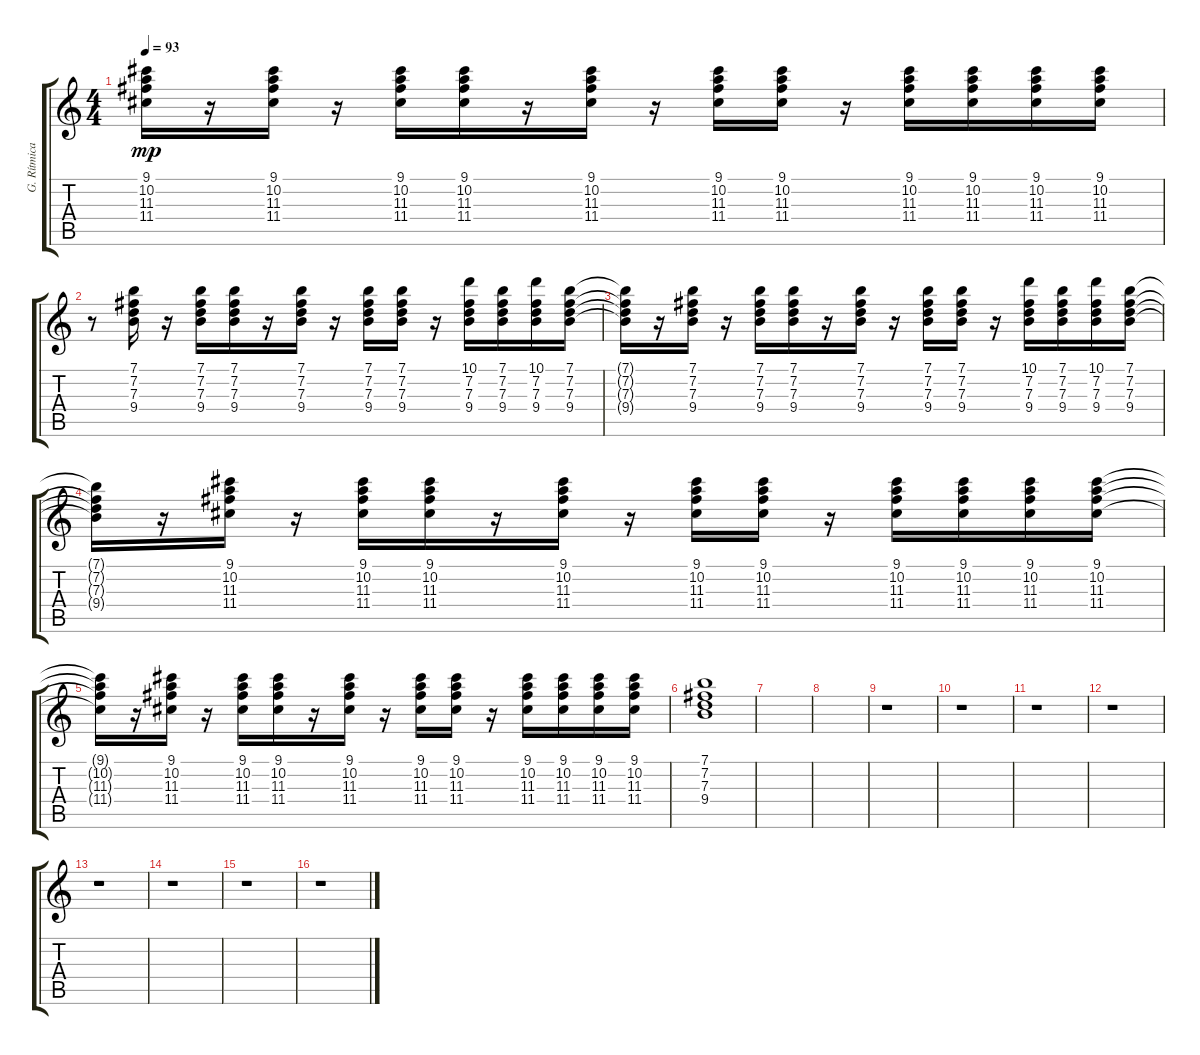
\track ("G. Rítmica Limpia" "G. Rítmica") {instrument electricguitarclean}
\staff {score tabs}
\tuning (E4 B3 G3 D3 A2 E2) {hide}
\ts (4 4)
\tempo 93
\clef g2
\ks c
(9.1{t} 10.2{t} 11.3{t} 11.4{t}).16{dy mp} r.16 (9.1 10.2 11.3 11.4).16 r.16 (9.1 10.2 11.3 11.4).16 (9.1 10.2 11.3 11.4).16 r.16 (9.1 10.2 11.3 11.4).16 r.16 (9.1 10.2 11.3 11.4).16 (9.1 10.2 11.3 11.4).16 r.16 (9.1 10.2 11.3 11.4).16 (9.1 10.2 11.3 11.4).16 (9.1 10.2 11.3 11.4).16 (9.1 10.2 11.3 11.4).16 |
r.8 (7.1 7.2 7.3 9.4).16 r.16 (7.1 7.2 7.3 9.4).16 (7.1 7.2 7.3 9.4).16 r.16 (7.1 7.2 7.3 9.4).16 r.16 (7.1 7.2 7.3 9.4).16 (7.1 7.2 7.3 9.4).16 r.16 (10.1 7.2 7.3 9.4).16 (7.1 7.2 7.3 9.4).16 (10.1 7.2 7.3 9.4).16 (7.1 7.2 7.3 9.4).16 |
(7.1{t} 7.2{t} 7.3{t} 9.4{t}).16 r.16 (7.1 7.2 7.3 9.4).16 r.16 (7.1 7.2 7.3 9.4).16 (7.1 7.2 7.3 9.4).16 r.16 (7.1 7.2 7.3 9.4).16 r.16 (7.1 7.2 7.3 9.4).16 (7.1 7.2 7.3 9.4).16 r.16 (10.1 7.2 7.3 9.4).16 (7.1 7.2 7.3 9.4).16 (10.1 7.2 7.3 9.4).16 (7.1 7.2 7.3 9.4).16 |
(7.1{t} 7.2{t} 7.3{t} 9.4{t}).16 r.16 (9.1 10.2 11.3 11.4).16 r.16 (9.1 10.2 11.3 11.4).16 (9.1 10.2 11.3 11.4).16 r.16 (9.1 10.2 11.3 11.4).16 r.16 (9.1 10.2 11.3 11.4).16 (9.1 10.2 11.3 11.4).16 r.16 (9.1 10.2 11.3 11.4).16 (9.1 10.2 11.3 11.4).16 (9.1 10.2 11.3 11.4).16 (9.1 10.2 11.3 11.4).16 |
(9.1{t} 10.2{t} 11.3{t} 11.4{t}).16 r.16 (9.1 10.2 11.3 11.4).16 r.16 (9.1 10.2 11.3 11.4).16 (9.1 10.2 11.3 11.4).16 r.16 (9.1 10.2 11.3 11.4).16 r.16 (9.1 10.2 11.3 11.4).16 (9.1 10.2 11.3 11.4).16 r.16 (9.1 10.2 11.3 11.4).16 (9.1 10.2 11.3 11.4).16 (9.1 10.2 11.3 11.4).16 (9.1 10.2 11.3 11.4).16 |
(7.1 7.2 7.3 9.4).1 |
|
|
r.1 |
r.1 |
r.1 |
r.1 |
r.1 |
r.1 |
r.1 |
r.1
